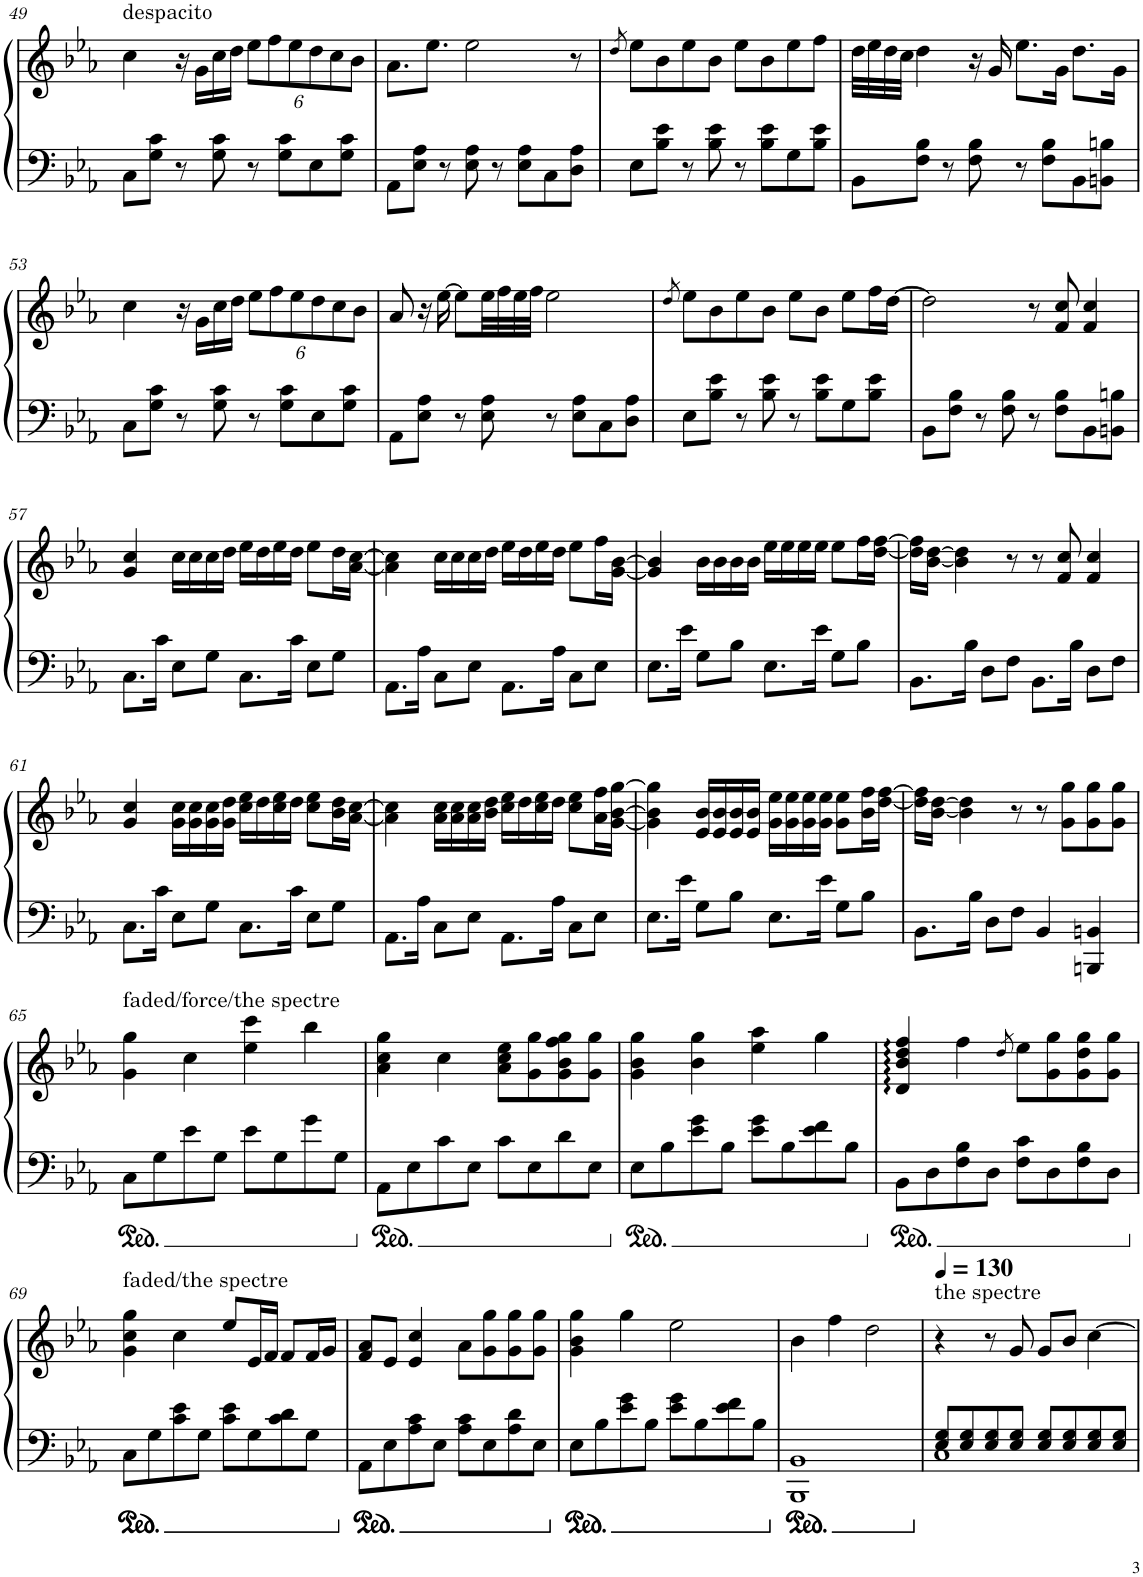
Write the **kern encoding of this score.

**kern	**kern
*part1	*part1
*staff2	*staff1
*I"Piano	*
*I'Pno.	*
!!LO:PB:g=z
*clefF4	*clefG2
*k[b-e-a-]	*k[b-e-a-]
*M4/4	*M4/4
=49	=49
!	!LO:TX:a:t=despacito
8C\L	4cc\
8G\ 8c\J	.
8r	16r
.	16g\LL
8G\ 8c\	16cc\
.	16dd\JJ
*	*Xbrackettup
8r	12ee-\L
.	12ff\
8G\ 8c\L	.
.	12ee-\
8E-\	12dd\
.	12cc\
8G\ 8c\J	.
.	12b-\J
=50	=50
8AA-\L	8.a-\L
8E-\ 8A-\J	.
.	8.ee-\J
8r	.
8E-\ 8A-\	2ee-\
8r	.
8E-\ 8A-\L	.
8C\	.
8D\ 8A-\J	8r
=51	=51
.	8qdd/
8E-\L	8ee-\L
8B-\ 8e-\J	8b-\
8r	8ee-\
8B-\ 8e-\	8b-\J
8r	8ee-\L
8B-\ 8e-\L	8b-\
8G\	8ee-\
8B-\ 8e-\J	8ff\J
=52	=52
8BB-\L	32dd\LLL
.	32ee-\
.	32dd\
.	32cc\JJJ
8F\ 8B-\J	4dd\
8r	.
8F\ 8B-\	16r
.	16g/
8r	8.ee-\L
8F\ 8B-\L	.
.	16g\Jk
8BB-\	8.dd\L
8BBn\ 8Bn\J	.
.	16g\Jk
!!LO:LB:g=z
=53	=53
8C\L	4cc\
8G\ 8c\J	.
8r	16r
.	16g\LL
8G\ 8c\	16cc\
.	16dd\JJ
8r	12ee-\L
.	12ff\
8G\ 8c\L	.
.	12ee-\
8E-\	12dd\
.	12cc\
8G\ 8c\J	.
.	12b-\J
=54	=54
8AA-\L	8a-/
8E-\ 8A-\J	16r
.	[16ee-\
8r	8ee-\L]
8E-\ 8A-\	32ee-\LL
.	32ff\
.	32ee-\
.	32ff\JJJ
8r	2ee-\
8E-\ 8A-\L	.
8C\	.
8D\ 8A-\J	.
=55	=55
.	8qdd/
8E-\L	8ee-\L
8B-\ 8e-\J	8b-\
8r	8ee-\
8B-\ 8e-\	8b-\J
8r	8ee-\L
8B-\ 8e-\L	8b-\J
8G\	8ee-\L
8B-\ 8e-\J	16ff\L
.	[16dd\JJ
=56	=56
8BB-\L	2dd\]
8F\ 8B-\J	.
8r	.
8F\ 8B-\	.
8r	8r
8F\ 8B-\L	8f/ 8cc/
8BB-\	4f/ 4cc/
8BBn\ 8Bn\J	.
!!LO:LB:g=z
=57	=57
8.C\L	4g/ 4cc/
16c\Jk	.
8E-\L	16cc\LL
.	16cc\
8G\J	16cc\
.	16dd\JJ
8.C\L	16ee-\LL
.	16dd\
.	16ee-\
16c\Jk	16dd\JJ
8E-\L	8ee-\L
8G\J	16dd\L
.	[16a-\ [16cc\JJ
=58	=58
8.AA-\L	4a-\] 4cc\]
16A-\Jk	.
8C\L	16cc\LL
.	16cc\
8E-\J	16cc\
.	16dd\JJ
8.AA-\L	16ee-\LL
.	16dd\
.	16ee-\
16A-\Jk	16dd\JJ
8C\L	8ee-\L
8E-\J	16ff\L
.	[16g\ [16b-\JJ
=59	=59
8.E-\L	4g/] 4b-/]
16e-\Jk	.
8G\L	16b-\LL
.	16b-\
8B-\J	16b-\
.	16b-\JJ
8.E-\L	16ee-\LL
.	16ee-\
.	16ee-\
16e-\Jk	16ee-\JJ
8G\L	8ee-\L
8B-\J	16ff\L
.	[16dd\ [16ff\JJ
=60	=60
8.BB-\L	16dd\] 16ff\]LL
.	[16b-\ [16dd\JJ
.	4b-\] 4dd\]
16B-\Jk	.
8D\L	.
8F\J	8r
8.BB-\L	8r
.	8f/ 8cc/
16B-\Jk	.
8D\L	4f/ 4cc/
8F\J	.
!!LO:LB:g=z
=61	=61
8.C\L	4g/ 4cc/
16c\Jk	.
8E-\L	16g\ 16cc\LL
.	16g\ 16cc\
8G\J	16g\ 16cc\
.	16g\ 16dd\JJ
8.C\L	16cc\ 16ee-\LL
.	16dd\
.	16cc\ 16ee-\
16c\Jk	16dd\JJ
8E-\L	8cc\ 8ee-\L
8G\J	16b-\ 16dd\L
.	[16a-\ [16cc\JJ
=62	=62
8.AA-\L	4a-\] 4cc\]
16A-\Jk	.
8C\L	16a-\ 16cc\LL
.	16a-\ 16cc\
8E-\J	16a-\ 16cc\
.	16b-\ 16dd\JJ
8.AA-\L	16cc\ 16ee-\LL
.	16dd\
.	16cc\ 16ee-\
16A-\Jk	16dd\JJ
8C\L	8cc\ 8ee-\L
8E-\J	16a-\ 16ff\L
.	[16g\ [16b-\ [16gg\JJ
=63	=63
8.E-\L	4g\] 4b-\] 4gg\]
16e-\Jk	.
8G\L	16e-/ 16b-/LL
.	16e-/ 16b-/
8B-\J	16e-/ 16b-/
.	16e-/ 16b-/JJ
8.E-\L	16g\ 16ee-\LL
.	16g\ 16ee-\
.	16g\ 16ee-\
16e-\Jk	16g\ 16ee-\JJ
8G\L	8g\ 8ee-\L
8B-\J	16b-\ 16ff\L
.	[16dd\ [16ff\JJ
=64	=64
8.BB-\L	16dd\] 16ff\]LL
.	[16b-\ [16dd\JJ
.	4b-\] 4dd\]
16B-\Jk	.
8D\L	.
8F\J	8r
4BB-/	8r
.	8g\ 8gg\L
4BBBn/ 4BBn/	8g\ 8gg\
.	8g\ 8gg\J
!!LO:LB:g=z
=65	=65
!	!LO:TX:a:t=faded/force/the spectre
8C\L	4g\ 4gg\
8G\	.
8e-\	4cc\
8G\J	.
8e-\L	4ee-\ 4ccc\
8G\	.
8g\	4bb-\
8G\J	.
=66	=66
8AA-\L	4a-\ 4cc\ 4gg\
8E-\	.
8c\	4cc\
8E-\J	.
8c\L	8a-\ 8cc\ 8ee-\L
8E-\	8g\ 8gg\
8d\	8g\ 8b-\ 8ff\ 8gg\
8E-\J	8g\ 8gg\J
=67	=67
8E-\L	4g\ 4b-\ 4gg\
8B-\	.
8e-\ 8g\	4b-\ 4gg\
8B-\J	.
8e-\ 8g\L	4ee-\ 4aa-\
8B-\	.
8e-\ 8f\	4gg\
8B-\J	.
=68	=68
8BB-\L	4d/ 4b-/ 4dd/ 4ff/
8D\	.
8F\ 8B-\	4ff\
8D\J	.
.	8qdd/
8F\ 8c\L	8ee-\L
8D\	8g\ 8gg\
8F\ 8B-\	8g\ 8dd\ 8gg\
8D\J	8g\ 8gg\J
!!LO:LB:g=z
=69	=69
!	!LO:TX:a:t=faded/the spectre
8C\L	4g\ 4cc\ 4gg\
8G\	.
8c\ 8e-\	4cc\
8G\J	.
8c\ 8e-\L	8ee-/L
8G\	16e-/L
.	16f/JJ
8c\ 8d\	8f/L
8G\J	16f/L
.	16g/JJ
=70	=70
8AA-\L	8f/ 8a-/L
8E-\	8e-/J
8A-\ 8c\	4e-/ 4cc/
8E-\J	.
8A-\ 8c\L	8a-\L
8E-\	8g\ 8gg\
8A-\ 8d\	8g\ 8gg\
8E-\J	8g\ 8gg\J
=71	=71
8E-\L	4g\ 4b-\ 4gg\
8B-\	.
8e-\ 8g\	4gg\
8B-\J	.
8e-\ 8g\L	2ee-\
8B-\	.
8e-\ 8f\	.
8B-\J	.
=72	=72
*ped	*
1BBB- 1BB-	4b-\
.	4ff\
.	2dd\
=73	=73
*	*MM130
*^	*
!	!	!LO:TX:a:t=the spectre
8E-/ 8G/L	1C	4r
8E-/ 8G/	.	.
*	*	*Xped
8E-/ 8G/	.	8r
8E-/ 8G/J	.	8g/
8E-/ 8G/L	.	8g/L
8E-/ 8G/	.	8b-/J
8E-/ 8G/	.	[4cc\
8E-/ 8G/J	.	.
*v	*v	*
=	=
*-	*-
